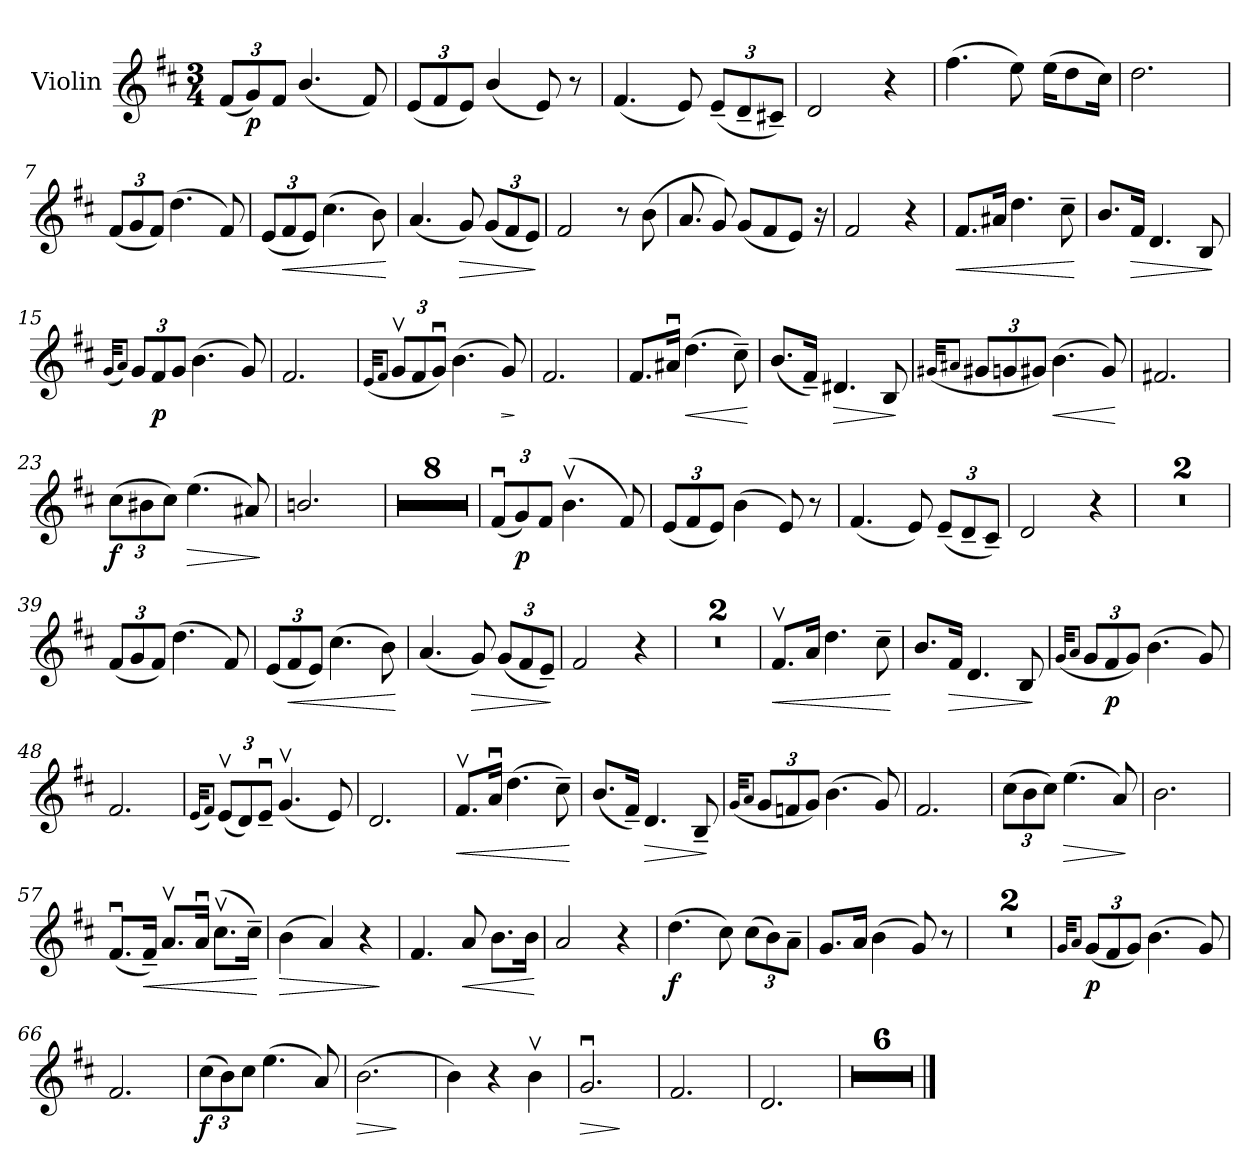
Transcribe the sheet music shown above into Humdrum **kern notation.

**kern	**dynam
*part1	*part1
*staff1	*staff1
*I"Violin	*
*I'Vln.	*
*clefG2	*
*k[f#c#]	*
*M3/4	*
*Xbrackettup	*
=1	=1
(<12f#/L	.
!	!LO:DY:b
12g/)	p
12f#/J	.
(<4.b/	.
8f#/)	.
=2	=2
(<12e/L	.
12f#/	.
12e/J)	.
(<4b/	.
8e/)	.
8r	.
=3	=3
(<4.f#/	.
8e/)	.
(<12e~/L	.
12d~/	.
12c#X~/J)	.
=4	=4
2d/	.
4r	.
!!LO:LB:g=z
=5	=5
(>4.ff#\	.
8ee\)	.
(>16ee\KL	.
8dd\	.
16cc#\Jk)	.
=6	=6
2.dd\	.
=7	=7
(<12f#/L	.
12g/	.
12f#/J)	.
(>4.dd\	.
8f#/)	.
=8	=8
(<12e/L	.
!	!LO:HP:b
12f#/	<
12e/J)	.
(>4.cc#\	.
8b\)	.
.	[
=9	=9
(<4.a/	.
!	!LO:HP:b
8g/)	>
(<12g/L	.
12f#/	.
12e/J)	.
.	]
=10	=10
2f#/	.
8r	.
(>8b\	.
!!LO:LB:g=z
=11	=11
8.a/	.
8g/)	.
(<8g/L	.
8f#/	.
8e/J)	.
16r	.
=12	=12
2f#/	.
4r	.
=13	=13
!	!LO:HP:b
8.f#/L	<
16a#X/Jk	.
4.dd\	.
8cc#~\	.
.	[
=14	=14
8.b/L	.
!	!LO:HP:b
16f#/Jk	>
4.d/	.
8B/	.
.	]
=15	=15
(<32qg/KKL	.
8qa/J)	.
12g/L	.
!	!LO:DY:b
12f#/	p
12g/J	.
(>4.b\	.
8g/)	.
=16	=16
2.f#/	.
!!LO:LB:g=z
=17	=17
(<32qe/KKL	.
8qf#/J	.
12gv/L	.
12f#/	.
12gu/J)	.
(>4.b\	.
!	!LO:HP:b
8g/)	>
.	]
=18	=18
2.f#/	.
=19	=19
8.f#/L	.
16a#Xu/Jk	.
!	!LO:HP:b
(>4.dd\	<
8cc#~\)	.
.	[
=20	=20
(<8.b/L	.
16f#~/Jk)	.
!	!LO:HP:b
4.d#X/	>
8B/	.
.	]
!!LO:LB:g=z
=21	=21
(<32qg#X/KKL	.
8qa#X/J	.
12g#X/L	.
12gn/	.
12g#X/J)	.
!	!LO:HP:b
(>4.b\	<
8g#/)	.
.	[
=22	=22
2.f#X/	.
=23	=23
!	!LO:DY:b
(>12cc#\L	f
12b#X\	.
12cc#\J)	.
!	!LO:HP:b
(>4.ee\	>
8a#X/)	.
.	]
=24	=24
2.bn/	.
=25	=25
2.r	.
=26	=26
2.r	.
=27	=27
2.r	.
=28	=28
2.r	.
!!LO:LB:g=z
=29	=29
2.r	.
=30	=30
2.r	.
=31	=31
2.r	.
=32	=32
2.r	.
=33	=33
(<12f#u/L	.
!	!LO:DY:b
12g/)	p
12f#/J	.
(>4.bv\	.
8f#/)	.
=34	=34
(<12e/L	.
12f#/	.
12e/J)	.
(>4b\	.
8e/)	.
8r	.
=35	=35
(<4.f#/	.
8e/)	.
(<12e~/L	.
12d~/	.
12c#~/J)	.
=36	=36
2d/	.
4r	.
=37	=37
2.r	.
=38	=38
2.r	.
=39	=39
(<12f#/L	.
12g/	.
12f#/J)	.
(>4.dd\	.
8f#/)	.
=40	=40
(<12e/L	.
!	!LO:HP:b
12f#/	<
12e/J)	.
(>4.cc#\	.
8b\)	.
.	[
!!LO:LB:g=z
=41	=41
(<4.a/	.
!	!LO:HP:b
8g/)	>
(<12g/L	.
12f#/	.
12e~/J)	.
.	]
=42	=42
2f#/	.
4r	.
=43	=43
2.r	.
=44	=44
2.r	.
=45	=45
!	!LO:HP:b
8.f#v/L	<
16a/Jk	.
4.dd\	.
8cc#~\	.
.	[
=46	=46
8.b/L	.
!	!LO:HP:b
16f#/Jk	>
4.d/	.
8B/	.
.	]
=47	=47
(<32qg/KKL	.
8qa/J	.
12g/L	.
!	!LO:DY:b
12f#/	p
12g/J)	.
(>4.b\	.
8g/)	.
=48	=48
2.f#/	.
=49	=49
(<32qe/KKL	.
8qf#/J)	.
(<12ev/L	.
12d/)	.
12eu~/J	.
(<4.gv/	.
8e/)	.
=50	=50
2.d/	.
!!LO:LB:g=z
=51	=51
!	!LO:HP:b
8.f#v/L	<
16au/Jk	.
(>4.dd\	.
8cc#~\)	.
.	[
=52	=52
(<8.b/L	.
16f#~/Jk)	.
!	!LO:HP:b
4.d/	>
8B~/	.
.	]
=53	=53
(<32qg/KKL	.
8qa/J	.
12g/L	.
12fn/	.
12g/J)	.
(>4.b\	.
8g/)	.
=54	=54
2.f#/	.
=55	=55
(>12cc#\L	.
12b\	.
12cc#\J)	.
!	!LO:HP:b
(>4.ee\	>
8a/)	.
.	]
=56	=56
2.b\	.
=57	=57
(<8.f#u/L	.
!	!LO:HP:b
16f#~/Jk)	<
8.av/L	.
16au/Jk	.
(>8.cc#v\L	.
16cc#~\Jk)	.
.	[
=58	=58
!	!LO:HP:b
(>4b\	>
4a/)	.
4r	.
.	]
=59	=59
4.f#/	.
!	!LO:HP:b
8a/	<
8.b\L	.
16b\Jk	.
.	[
!!LO:LB:g=z
=60	=60
2a/	.
4r	.
=61	=61
!	!LO:DY:b
(>4.dd\	f
8cc#\)	.
(>12cc#\L	.
12b\)	.
12a~\J	.
=62	=62
8.g/L	.
16a/Jk	.
(>4b\	.
8g/)	.
8r	.
=63	=63
2.r	.
=64	=64
2.r	.
=65	=65
32qg/KKL	.
8qa/J	.
!	!LO:DY:b
(<12g/L	p
12f#/	.
12g/J)	.
(>4.b\	.
8g/)	.
=66	=66
2.f#/	.
=67	=67
!	!LO:DY:b
(>12cc#\L	f
12b\)	.
12cc#\J	.
(>4.ee\	.
8a/)	.
=68	=68
!	!LO:HP:b
(>2.b\	>
.	]
=69	=69
4b\)	.
4r	.
4bv\	.
=70	=70
!	!LO:HP:b
2.gu/	>
.	]
=71	=71
2.f#/	.
!!LO:PB:g=z
=72	=72
2.d/	.
=73	=73
2.r	.
=74	=74
2.r	.
=75	=75
2.r	.
=76	=76
2.r	.
=77	=77
2.r	.
=78	=78
2.r	.
==	==
*-	*-
